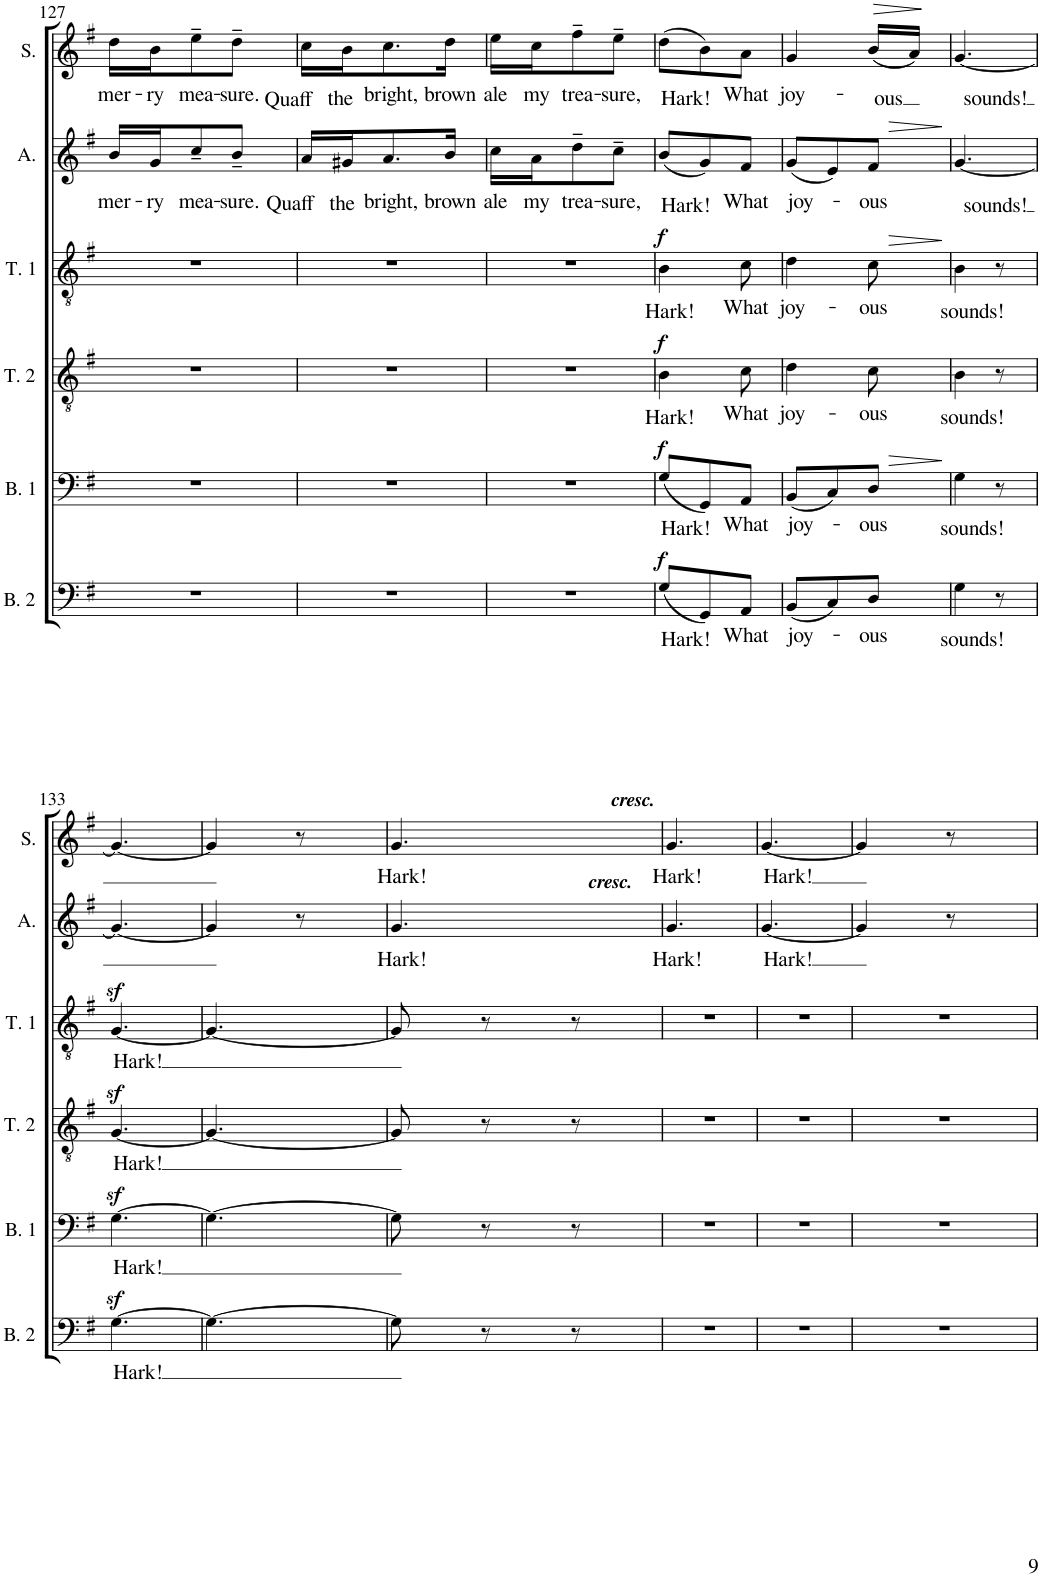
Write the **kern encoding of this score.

**kern	**text	**dynam	**kern	**text	**dynam	**kern	**text	**dynam	**kern	**text	**dynam	**kern	**text	**kern	**text
*part6	*part6	*part6	*part5	*part5	*part5	*part4	*part4	*part4	*part3	*part3	*part3	*part2	*part2	*part1	*part1
*staff6	*staff6	*staff6	*staff5	*staff5	*staff5	*staff4	*staff4	*staff4	*staff3	*staff3	*staff3	*staff2	*staff2	*staff1	*staff1
*I"Basse 2	*	*	*I"Basse 1	*	*	*I"Ténor 2	*	*	*I"Ténor 1	*	*	*I"Alto	*	*I"Soprano	*
*I'B. 2	*	*	*I'B. 1	*	*	*I'T. 2	*	*	*I'T. 1	*	*	*I'A.	*	*I'S.	*
!!LO:PB:g=z
*clefF4	*	*	*clefF4	*	*	*clefGv2	*	*	*clefGv2	*	*	*clefG2	*	*clefG2	*
*k[f#]	*	*	*k[f#]	*	*	*k[f#]	*	*	*k[f#]	*	*	*k[f#]	*	*k[f#]	*
*M3/8	*	*	*M3/8	*	*	*M3/8	*	*	*M3/8	*	*	*M3/8	*	*M3/8	*
=127	=127	=127	=127	=127	=127	=127	=127	=127	=127	=127	=127	=127	=127	=127	=127
!	!	!	!	!	!	!	!	!	!	!	!	!	!LO:LY:b	!	!LO:LY:b
4.r	.	.	4.r	.	.	4.r	.	.	4.r	.	.	16b/LL	mer-	16dd\LL	mer-
!	!	!	!	!	!	!	!	!	!	!	!	!	!LO:LY:b	!	!LO:LY:b
.	.	.	.	.	.	.	.	.	.	.	.	16g/J	-ry	16b\J	-ry
!	!	!	!	!	!	!	!	!	!	!	!	!	!LO:LY:b	!	!LO:LY:b
.	.	.	.	.	.	.	.	.	.	.	.	8cc~</	mea-	8ee~>\	mea-
!	!	!	!	!	!	!	!	!	!	!	!	!	!LO:LY:b	!	!LO:LY:b
.	.	.	.	.	.	.	.	.	.	.	.	8b~</J	-sure.	8dd~>\J	-sure.
=128	=128	=128	=128	=128	=128	=128	=128	=128	=128	=128	=128	=128	=128	=128	=128
!	!	!	!	!	!	!	!	!	!	!	!	!	!LO:LY:b	!	!LO:LY:b
4.r	.	.	4.r	.	.	4.r	.	.	4.r	.	.	16a/LL	Quaff	16cc\LL	Quaff
!	!	!	!	!	!	!	!	!	!	!	!	!	!LO:LY:b	!	!LO:LY:b
.	.	.	.	.	.	.	.	.	.	.	.	16g#X/J	the	16b\J	the
!	!	!	!	!	!	!	!	!	!	!	!	!	!LO:LY:b	!	!LO:LY:b
.	.	.	.	.	.	.	.	.	.	.	.	8.a/	bright,	8.cc\	bright,
!	!	!	!	!	!	!	!	!	!	!	!	!	!LO:LY:b	!	!LO:LY:b
.	.	.	.	.	.	.	.	.	.	.	.	16b/Jk	brown	16dd\Jk	brown
=129	=129	=129	=129	=129	=129	=129	=129	=129	=129	=129	=129	=129	=129	=129	=129
!	!	!	!	!	!	!	!	!	!	!	!	!	!LO:LY:b	!	!LO:LY:b
4.r	.	.	4.r	.	.	4.r	.	.	4.r	.	.	16cc\LL	ale	16ee\LL	ale
!	!	!	!	!	!	!	!	!	!	!	!	!	!LO:LY:b	!	!LO:LY:b
.	.	.	.	.	.	.	.	.	.	.	.	16a\J	my	16cc\J	my
!	!	!	!	!	!	!	!	!	!	!	!	!	!LO:LY:b	!	!LO:LY:b
.	.	.	.	.	.	.	.	.	.	.	.	8dd~>\	trea-	8ff#~>\	trea-
!	!	!	!	!	!	!	!	!	!	!	!	!	!LO:LY:b	!	!LO:LY:b
.	.	.	.	.	.	.	.	.	.	.	.	8cc~>\J	-sure,	8ee~>\J	-sure,
=130	=130	=130	=130	=130	=130	=130	=130	=130	=130	=130	=130	=130	=130	=130	=130
!	!LO:LY:b	!LO:DY:a	!	!LO:LY:b	!LO:DY:a	!	!LO:LY:b	!LO:DY:a	!	!LO:LY:b	!LO:DY:a	!	!LO:LY:b	!	!LO:LY:b
(<8G/L	Hark!	f	(<8G/L	Hark!	f	4B\	Hark!	f	4B\	Hark!	f	(<8b/L	Hark!	(>8dd\L	Hark!
8GG/)	.	.	8GG/)	.	.	.	.	.	.	.	.	8g/)	.	8b\)	.
!	!LO:LY:b	!	!	!LO:LY:b	!	!	!LO:LY:b	!	!	!LO:LY:b	!	!	!LO:LY:b	!	!LO:LY:b
8AA/J	What	.	8AA/J	What	.	8c\	What	.	8c\	What	.	8f#/J	What	8a\J	What
=131	=131	=131	=131	=131	=131	=131	=131	=131	=131	=131	=131	=131	=131	=131	=131
!	!LO:LY:b	!	!	!LO:LY:b	!	!	!LO:LY:b	!	!	!LO:LY:b	!	!	!LO:LY:b	!	!LO:LY:b
(<8BB/L	joy-	.	(<8BB/L	joy-	.	4d\	joy-	.	4d\	joy-	.	(<8g/L	joy-	4g/	joy-
8C/)	.	.	8C/)	.	.	.	.	.	.	.	.	8e/)	.	.	.
!	!LO:LY:b	!	!	!LO:LY:b	!	!	!LO:LY:b	!	!	!LO:LY:b	!	!	!LO:LY:b	!	!LO:LY:b
8D/J	-ous	.	8D/J	-ous	.	8c\	-ous	.	8c\	-ous	.	8f#/J	-ous	(<16b/LL	-ous
.	.	.	.	.	.	.	.	.	.	.	.	.	.	16a/JJ)	.
=132	=132	=132	=132	=132	=132	=132	=132	=132	=132	=132	=132	=132	=132	=132	=132
!	!LO:LY:b	!	!	!LO:LY:b	!	!	!LO:LY:b	!	!	!LO:LY:b	!	!	!LO:LY:b	!	!LO:LY:b
4G\	sounds!	.	4G\	sounds!	.	4B\	sounds!	.	4B\	sounds!	.	[<4.g/	sounds!	[<4.g/	sounds!
8r	.	.	8r	.	.	8r	.	.	8r	.	.	.	.	.	.
!!LO:LB:g=z
=133	=133	=133	=133	=133	=133	=133	=133	=133	=133	=133	=133	=133	=133	=133	=133
!	!LO:LY:b	!	!	!LO:LY:b	!	!	!LO:LY:b	!	!	!LO:LY:b	!	!	!	!	!
[>4.Gz>\	Hark!	.	[>4.Gz>\	Hark!	.	[<4.Gz>/	Hark!	.	[<4.Gz>/	Hark!	.	4.g/_	.	4.g/_	.
=134	=134	=134	=134	=134	=134	=134	=134	=134	=134	=134	=134	=134	=134	=134	=134
4.G\_	.	.	4.G\_	.	.	4.G/_	.	.	4.G/_	.	.	4g/]	.	4g/]	.
.	.	.	.	.	.	.	.	.	.	.	.	8r	.	8r	.
=135	=135	=135	=135	=135	=135	=135	=135	=135	=135	=135	=135	=135	=135	=135	=135
!	!	!	!	!	!	!	!	!	!	!	!	!	!LO:LY:b	!	!LO:LY:b
*	*	*	*	*	*	*	*	*	*	*	*	*^	*	*^	*
8G\]	.	.	8G\]	.	.	8G/]	.	.	8G/]	.	.	4.g/	4ryy	Hark!	4.g/	4ryy	Hark!
8r	.	.	8r	.	.	8r	.	.	8r	.	.	.	.	.	.	.	.
!	!	!	!	!	!	!	!	!	!	!	!	!	!LO:TX:a:Bi:t=cresc.	!	!	!	!
8r	.	.	8r	.	.	8r	.	.	8r	.	.	.	8ryy	.	.	32ryy	.
!	!	!	!	!	!	!	!	!	!	!	!	!	!	!	!	!LO:TX:a:Bi:t=cresc.	!
.	.	.	.	.	.	.	.	.	.	.	.	.	.	.	.	16.ryy	.
=136	=136	=136	=136	=136	=136	=136	=136	=136	=136	=136	=136	=136	=136	=136	=136	=136	=136
!	!	!	!	!	!	!	!	!	!	!	!	!	!	!LO:LY:b	!	!	!LO:LY:b
*	*	*	*	*	*	*	*	*	*	*	*	*v	*v	*	*	*	*
*	*	*	*	*	*	*	*	*	*	*	*	*	*	*v	*v	*
4.r	.	.	4.r	.	.	4.r	.	.	4.r	.	.	4.g/	Hark!	4.g/	Hark!
=137	=137	=137	=137	=137	=137	=137	=137	=137	=137	=137	=137	=137	=137	=137	=137
!	!	!	!	!	!	!	!	!	!	!	!	!	!LO:LY:b	!	!LO:LY:b
4.r	.	.	4.r	.	.	4.r	.	.	4.r	.	.	[<4.g/	Hark!	[<4.g/	Hark!
=138	=138	=138	=138	=138	=138	=138	=138	=138	=138	=138	=138	=138	=138	=138	=138
4.r	.	.	4.r	.	.	4.r	.	.	4.r	.	.	4g/]	.	4g/]	.
.	.	.	.	.	.	.	.	.	.	.	.	8r	.	8r	.
=	=	=	=	=	=	=	=	=	=	=	=	=	=	=	=
*-	*-	*-	*-	*-	*-	*-	*-	*-	*-	*-	*-	*-	*-	*-	*-
